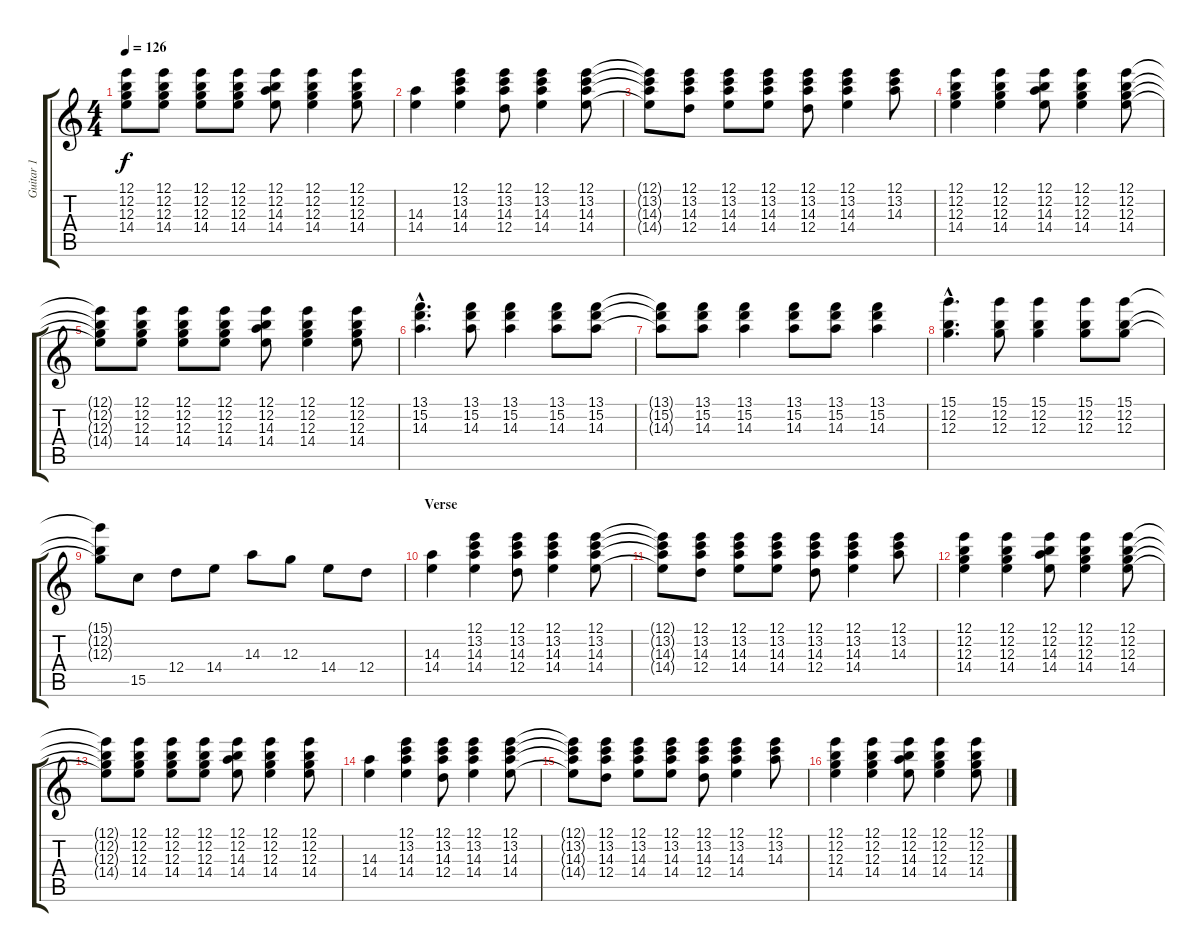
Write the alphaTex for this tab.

\track ("Guitar 1" "Guitar 1") {instrument acousticguitarnylon}
\staff {score tabs}
\tuning (E4 B3 G3 D3 A2 E2) {hide}
\ts (4 4)
\tempo 126
\clef g2
\ks c
(12.1{t} 12.2{t} 12.3{t} 14.4{t}).8{dy f} (12.1 12.2 12.3 14.4).8 (12.1 12.2 12.3 14.4).8 (12.1 12.2 12.3 14.4).8 (12.1 12.2 14.3 14.4).8 (12.1 12.2 12.3 14.4).4 (12.1 12.2 12.3 14.4).8 |
(14.3 14.4).4 (12.1 13.2 14.3 14.4).4 (12.1 13.2 14.3 12.4).8 (12.1 13.2 14.3 14.4).4 (12.1 13.2 14.3 14.4).8 |
(12.1{t} 13.2{t} 14.3{t} 14.4{t}).8 (12.1 13.2 14.3 12.4).8 (12.1 13.2 14.3 14.4).8 (12.1 13.2 14.3 14.4).8 (12.1 13.2 14.3 12.4).8 (12.1 13.2 14.3 14.4).4 (12.1 13.2 14.3).8 |
(12.1 12.2 12.3 14.4).4 (12.1 12.2 12.3 14.4).4 (12.1 12.2 14.3 14.4).8 (12.1 12.2 12.3 14.4).4 (12.1 12.2 12.3 14.4).8 |
(12.1{t} 12.2{t} 12.3{t} 14.4{t}).8 (12.1 12.2 12.3 14.4).8 (12.1 12.2 12.3 14.4).8 (12.1 12.2 12.3 14.4).8 (12.1 12.2 14.3 14.4).8 (12.1 12.2 12.3 14.4).4 (12.1 12.2 12.3 14.4).8 |
(13.1{hac} 15.2{hac} 14.3{hac}).4{d} (13.1 15.2 14.3).8 (13.1 15.2 14.3).4 (13.1 15.2 14.3).8 (13.1 15.2 14.3).8 |
(13.1{t} 15.2{t} 14.3{t}).8 (13.1 15.2 14.3).8 (13.1 15.2 14.3).4 (13.1 15.2 14.3).8 (13.1 15.2 14.3).8 (13.1 15.2 14.3).4 |
(15.1{hac} 12.2{hac} 12.3{hac}).4{d} (15.1 12.2 12.3).8 (15.1 12.2 12.3).4 (15.1 12.2 12.3).8 (15.1 12.2 12.3).8 |
(15.1{t} 12.2{t} 12.3{t}).8 15.5.8 12.4.8 14.4.8 14.3.8 12.3.8 14.4.8 12.4.8 |
\section ("" "Verse")
(14.3 14.4).4 (12.1 13.2 14.3 14.4).4 (12.1 13.2 14.3 12.4).8 (12.1 13.2 14.3 14.4).4 (12.1 13.2 14.3 14.4).8 |
(12.1{t} 13.2{t} 14.3{t} 14.4{t}).8 (12.1 13.2 14.3 12.4).8 (12.1 13.2 14.3 14.4).8 (12.1 13.2 14.3 14.4).8 (12.1 13.2 14.3 12.4).8 (12.1 13.2 14.3 14.4).4 (12.1 13.2 14.3).8 |
(12.1 12.2 12.3 14.4).4 (12.1 12.2 12.3 14.4).4 (12.1 12.2 14.3 14.4).8 (12.1 12.2 12.3 14.4).4 (12.1 12.2 12.3 14.4).8 |
(12.1{t} 12.2{t} 12.3{t} 14.4{t}).8 (12.1 12.2 12.3 14.4).8 (12.1 12.2 12.3 14.4).8 (12.1 12.2 12.3 14.4).8 (12.1 12.2 14.3 14.4).8 (12.1 12.2 12.3 14.4).4 (12.1 12.2 12.3 14.4).8 |
(14.3 14.4).4 (12.1 13.2 14.3 14.4).4 (12.1 13.2 14.3 12.4).8 (12.1 13.2 14.3 14.4).4 (12.1 13.2 14.3 14.4).8 |
(12.1{t} 13.2{t} 14.3{t} 14.4{t}).8 (12.1 13.2 14.3 12.4).8 (12.1 13.2 14.3 14.4).8 (12.1 13.2 14.3 14.4).8 (12.1 13.2 14.3 12.4).8 (12.1 13.2 14.3 14.4).4 (12.1 13.2 14.3).8 |
(12.1 12.2 12.3 14.4).4 (12.1 12.2 12.3 14.4).4 (12.1 12.2 14.3 14.4).8 (12.1 12.2 12.3 14.4).4 (12.1 12.2 12.3 14.4).8
